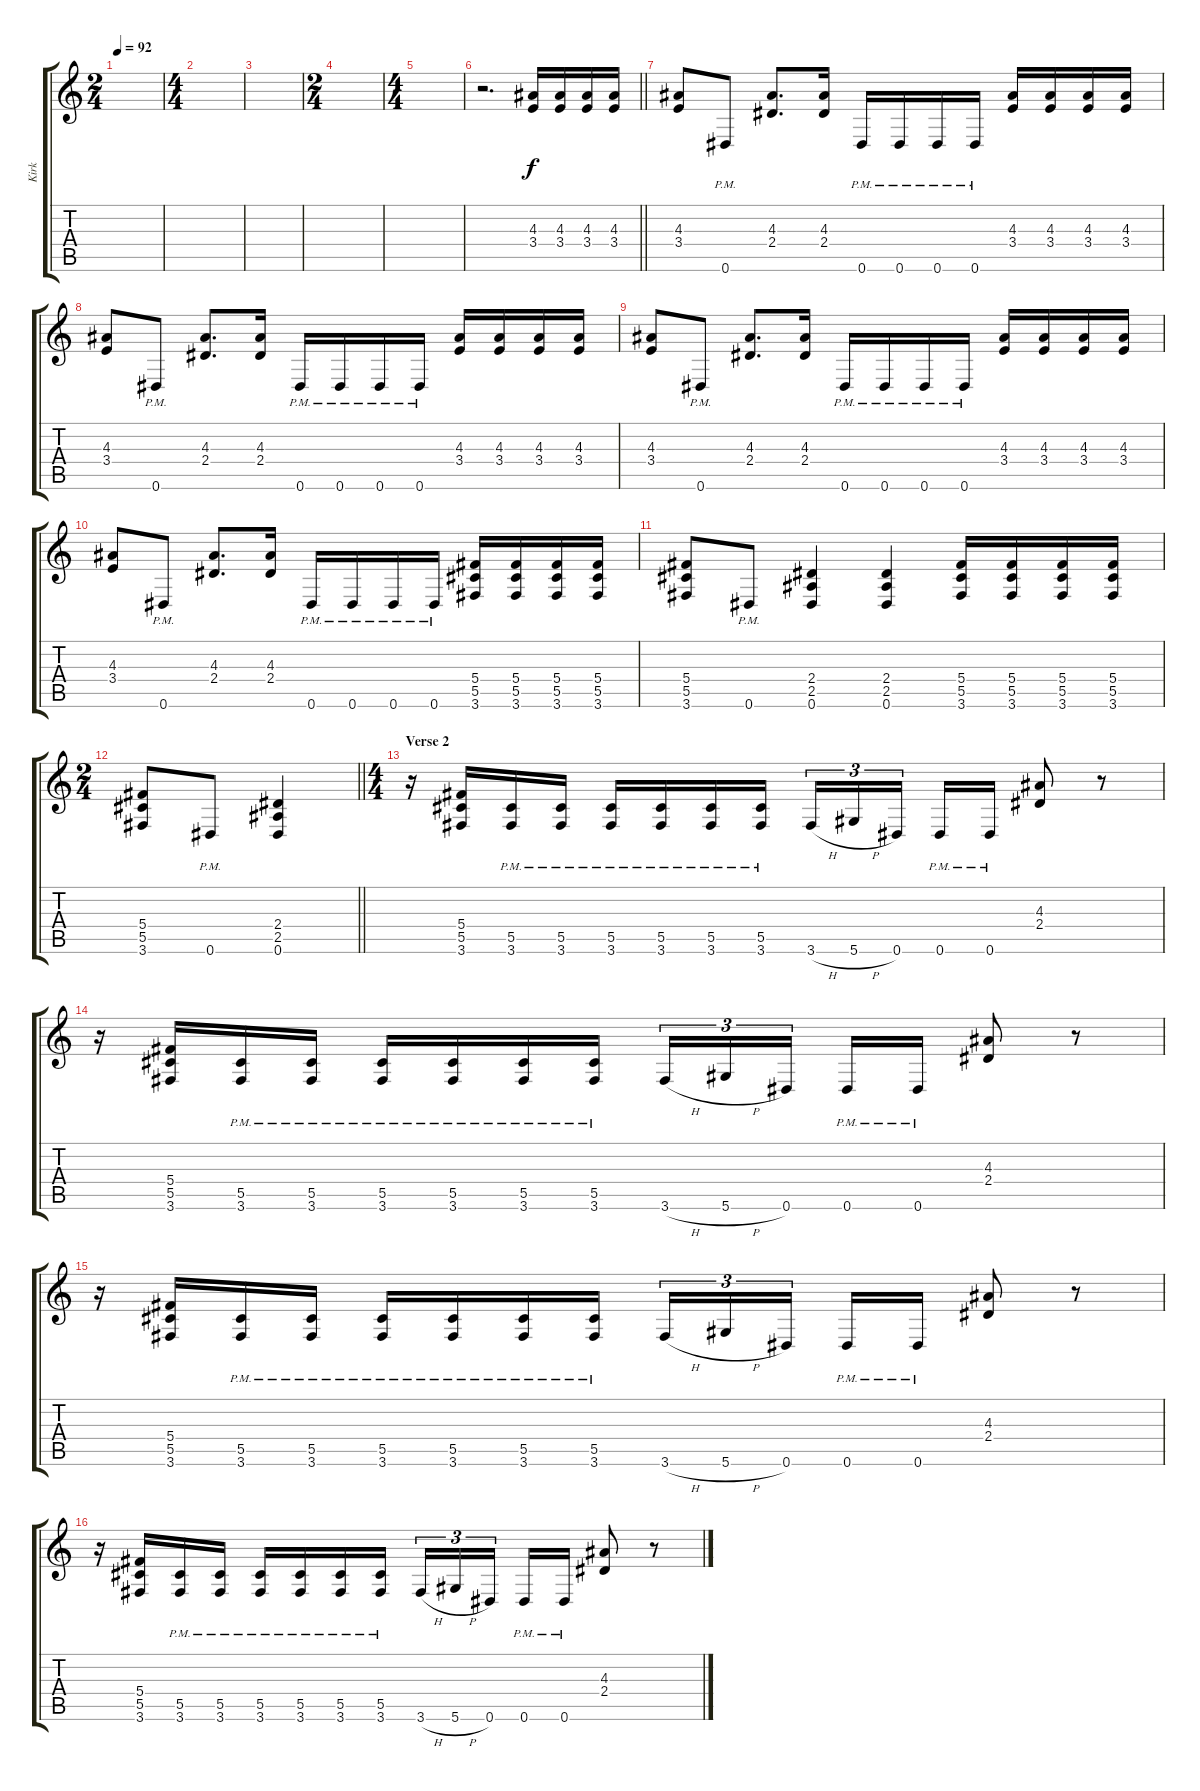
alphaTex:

\track ("Kirk" "Kirk") {instrument distortionguitar}
\staff {score tabs}
\tuning (Eb4 Bb3 Gb3 Db3 Ab2 Eb2) {hide}
\ts (2 4)
\tempo 92
\clef g2
\ks c
|
\ts (4 4)
|
|
\ts (2 4)
|
\ts (4 4)
|
\barLineRight lightlight
r.2{d volume 7} (4.3 3.4).16 (4.3 3.4).16 (4.3 3.4).16 (4.3 3.4).16 |
\section ("" "")
(4.3 3.4).8 0.6{pm}.8 (4.3 2.4).8{d} (4.3 2.4).16 0.6{pm}.16 0.6{pm}.16 0.6{pm}.16 0.6{pm}.16 (4.3 3.4).16 (4.3 3.4).16 (4.3 3.4).16 (4.3 3.4).16 |
(4.3 3.4).8 0.6{pm}.8 (4.3 2.4).8{d} (4.3 2.4).16 0.6{pm}.16 0.6{pm}.16 0.6{pm}.16 0.6{pm}.16 (4.3 3.4).16 (4.3 3.4).16 (4.3 3.4).16 (4.3 3.4).16 |
(4.3 3.4).8 0.6{pm}.8 (4.3 2.4).8{d} (4.3 2.4).16 0.6{pm}.16 0.6{pm}.16 0.6{pm}.16 0.6{pm}.16 (4.3 3.4).16 (4.3 3.4).16 (4.3 3.4).16 (4.3 3.4).16 |
(4.3 3.4).8 0.6{pm}.8 (4.3 2.4).8{d} (4.3 2.4).16 0.6{pm}.16 0.6{pm}.16 0.6{pm}.16 0.6{pm}.16 (5.4 5.5 3.6).16 (5.4 5.5 3.6).16 (5.4 5.5 3.6).16 (5.4 5.5 3.6).16 |
(5.4 5.5 3.6).8 0.6{pm}.8 (2.4 2.5 0.6).4 (2.4 2.5 0.6).4 (5.4 5.5 3.6).16 (5.4 5.5 3.6).16 (5.4 5.5 3.6).16 (5.4 5.5 3.6).16 |
\ts (2 4)
\barLineRight lightlight
(5.4 5.5 3.6).8 0.6{pm}.8 (2.4 2.5 0.6).4 |
\ts (4 4)
\section ("" "Verse 2")
r.16 (5.4 5.5 3.6).16 (5.5{pm} 3.6{pm}).16 (5.5{pm} 3.6{pm}).16 (5.5{pm} 3.6{pm}).16 (5.5{pm} 3.6{pm}).16 (5.5{pm} 3.6{pm}).16 (5.5{pm} 3.6{pm}).16 3.6{h}.16{tu (3 2)} 5.6{h}.16{tu (3 2)} 0.6.16{tu (3 2) beam splitsecondary} 0.6{pm}.16 0.6{pm}.16 (4.3 2.4).8 r.8 |
r.16 (5.4 5.5 3.6).16 (5.5{pm} 3.6{pm}).16 (5.5{pm} 3.6{pm}).16 (5.5{pm} 3.6{pm}).16 (5.5{pm} 3.6{pm}).16 (5.5{pm} 3.6{pm}).16 (5.5{pm} 3.6{pm}).16 3.6{h}.16{tu (3 2)} 5.6{h}.16{tu (3 2)} 0.6.16{tu (3 2) beam splitsecondary} 0.6{pm}.16 0.6{pm}.16 (4.3 2.4).8 r.8 |
r.16 (5.4 5.5 3.6).16 (5.5{pm} 3.6{pm}).16 (5.5{pm} 3.6{pm}).16 (5.5{pm} 3.6{pm}).16 (5.5{pm} 3.6{pm}).16 (5.5{pm} 3.6{pm}).16 (5.5{pm} 3.6{pm}).16 3.6{h}.16{tu (3 2)} 5.6{h}.16{tu (3 2)} 0.6.16{tu (3 2) beam splitsecondary} 0.6{pm}.16 0.6{pm}.16 (4.3 2.4).8 r.8 |
r.16 (5.4 5.5 3.6).16 (5.5{pm} 3.6{pm}).16 (5.5{pm} 3.6{pm}).16 (5.5{pm} 3.6{pm}).16 (5.5{pm} 3.6{pm}).16 (5.5{pm} 3.6{pm}).16 (5.5{pm} 3.6{pm}).16 3.6{h}.16{tu (3 2)} 5.6{h}.16{tu (3 2)} 0.6.16{tu (3 2) beam splitsecondary} 0.6{pm}.16 0.6{pm}.16 (4.3 2.4).8 r.8
